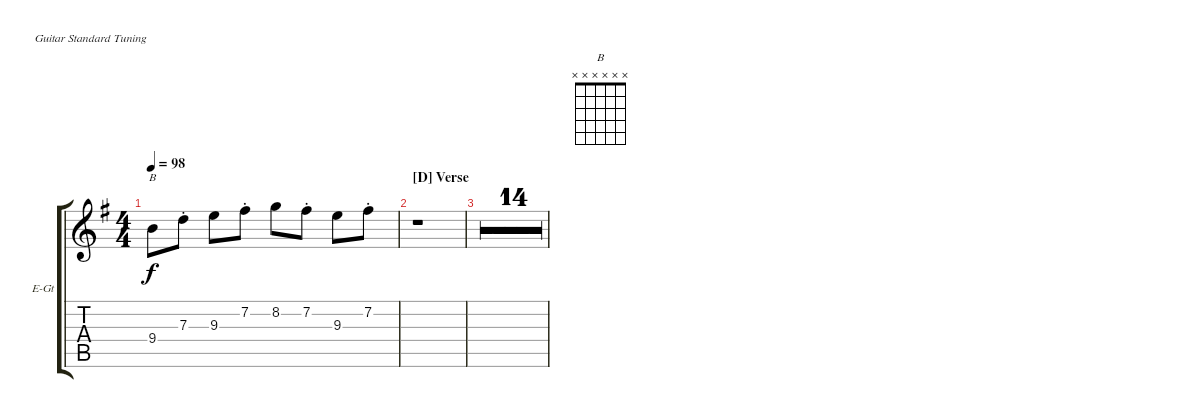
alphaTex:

\defaultSystemsLayout 4
\bracketExtendMode groupsimilarinstruments
\firstSystemTrackNameOrientation horizontal
\otherSystemsTrackNameOrientation horizontal
\track ("Alex Turner" "E-Gt") {multiBarRest instrument distortionguitar}
\staff {score tabs}
\tuning (E4 B3 G3 D3 A2 E2)
\chord ("B" x x x x x x)
\ts (4 4)
\tempo 98
\clef g2
\ks g
9.4.8{ch "B" dy f} 7.3{st}.8 9.3.8 7.2{st}.8 8.2.8 7.2{st}.8 9.3.8 7.2{st}.8 |
\section ("D" "Verse")
r.1 |
r.1 |
r.1 |
r.1 |
r.1 |
r.1 |
r.1 |
r.1 |
r.1 |
r.1 |
r.1 |
r.1 |
r.1 |
r.1 |
r.1
